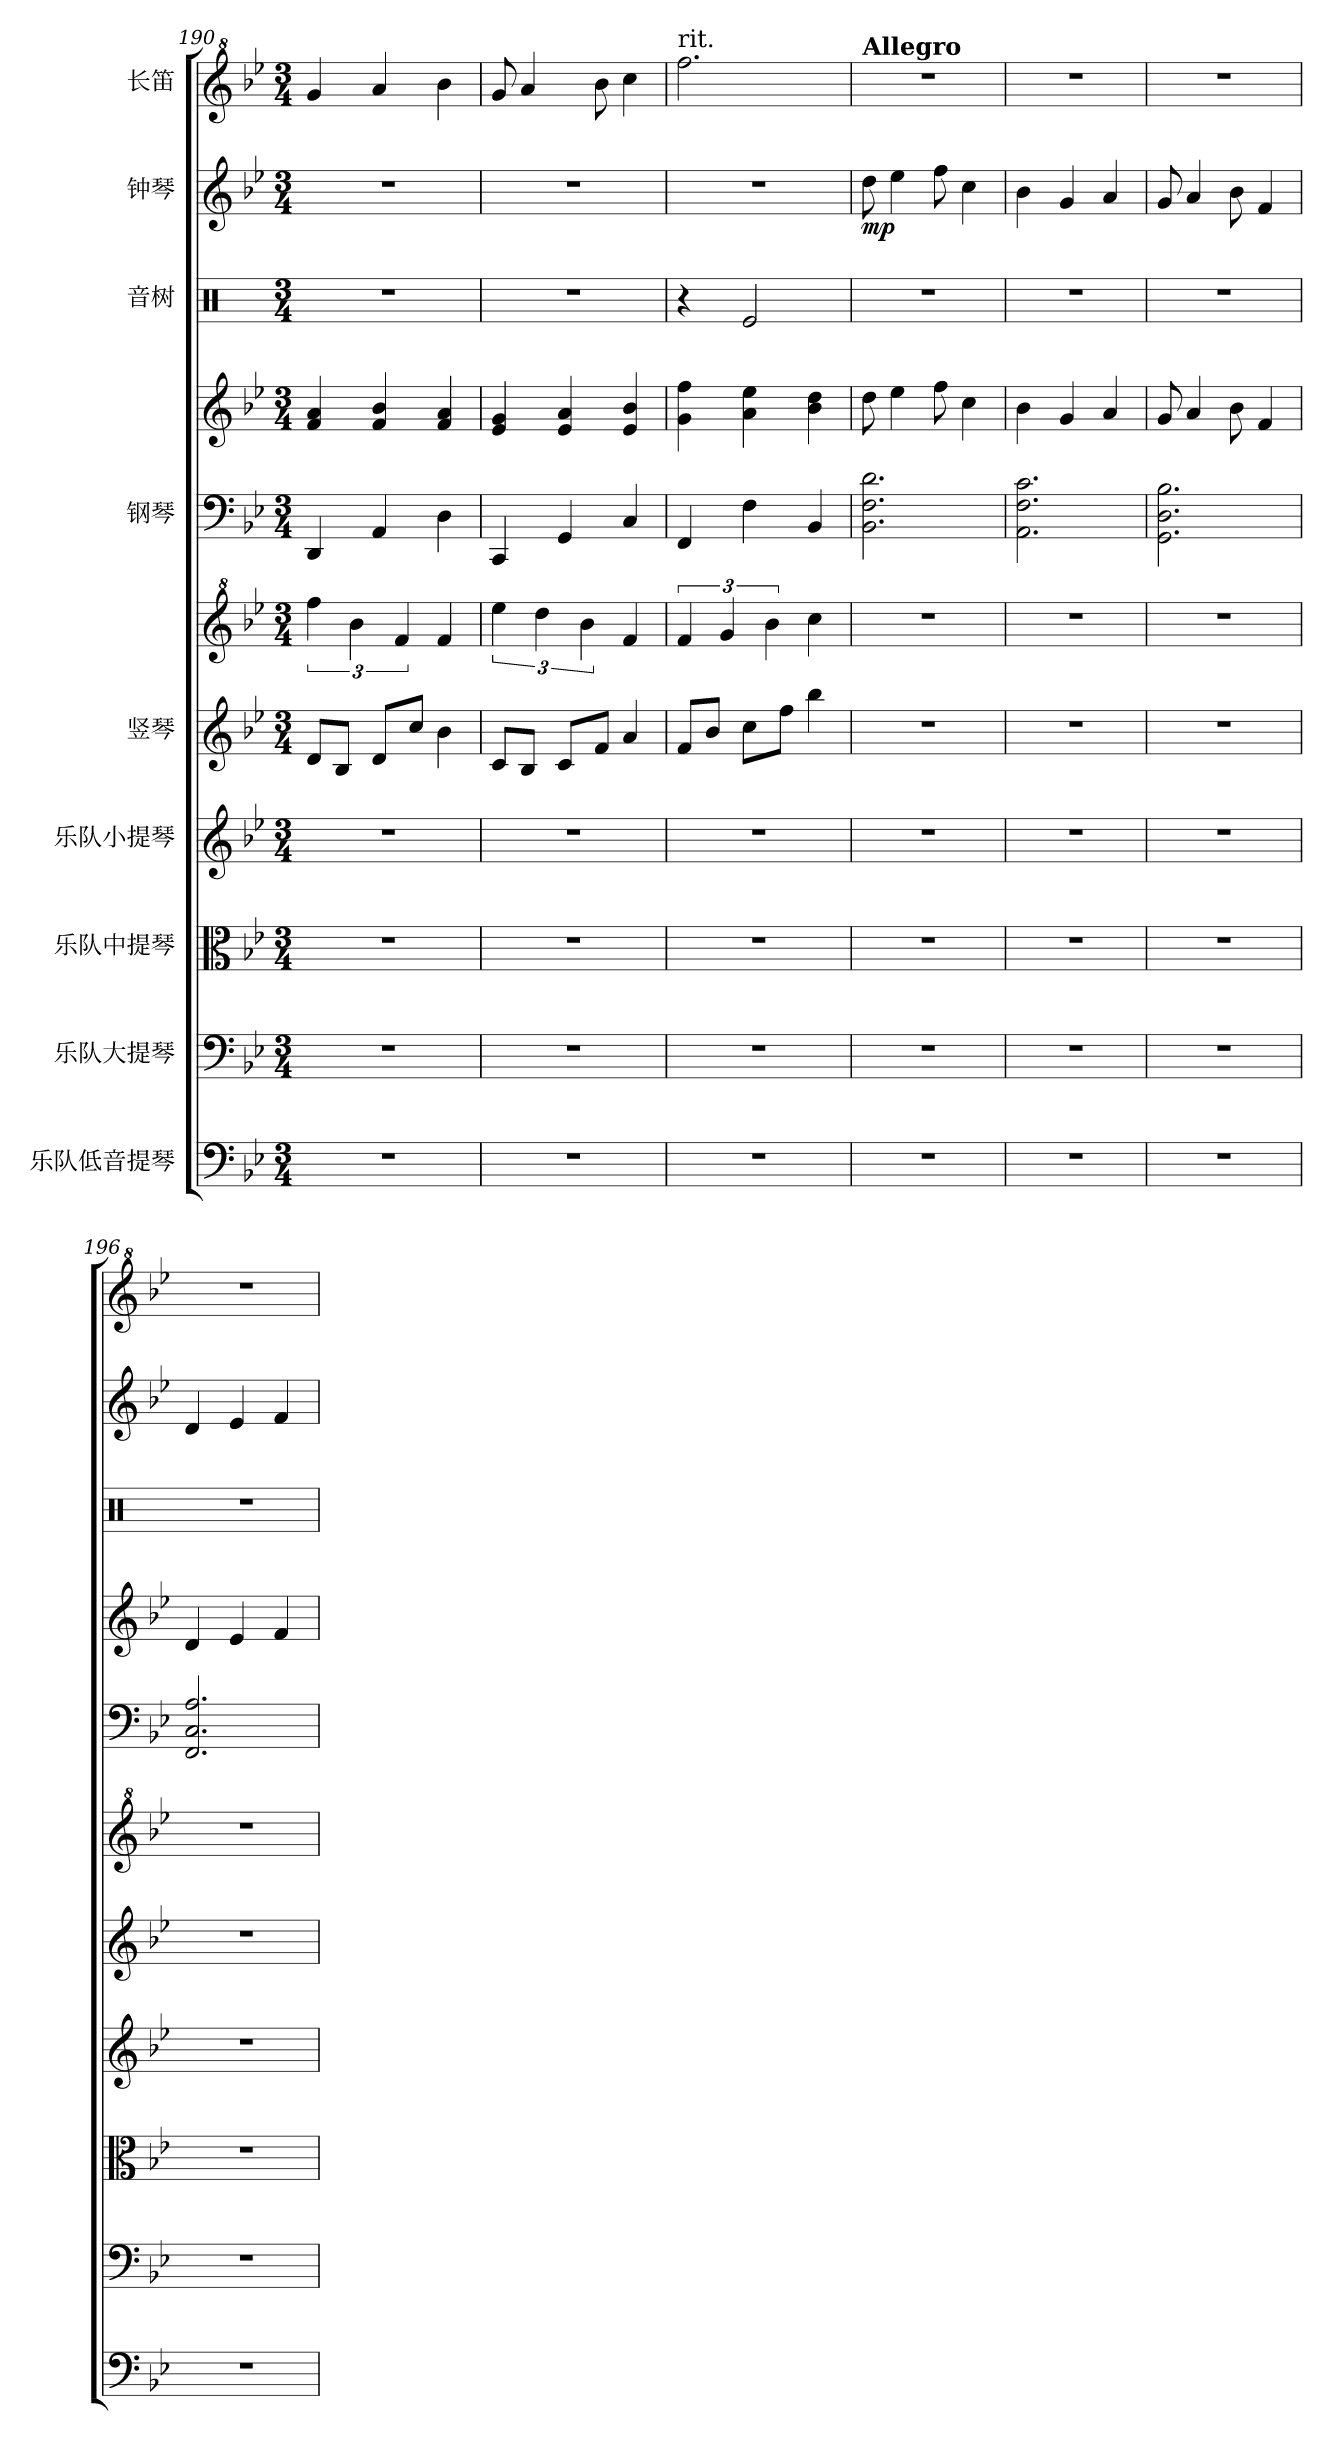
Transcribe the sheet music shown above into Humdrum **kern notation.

**kern	**kern	**kern	**kern	**kern	**kern	**kern	**kern	**kern	**kern	**dynam	**kern
*part9	*part8	*part7	*part6	*part5	*part5	*part4	*part4	*part3	*part2	*part2	*part1
*staff11	*staff10	*staff9	*staff8	*staff7	*staff6	*staff5	*staff4	*staff3	*staff2	*staff2	*staff1
*I"乐队低音提琴	*I"乐队大提琴	*I"乐队中提琴	*I"乐队小提琴	*I"竖琴	*	*I"钢琴	*	*I"音树	*I"钟琴	*	*I"长笛
*clefF4	*clefF4	*clefC3	*clefG2	*clefG2	*clefG^2	*clefF4	*clefG2	*clefX	*clefG2	*	*clefG^2
*ITrd7c12	*	*	*	*	*	*	*	*	*ITrd-14c-24	*	*
*k[b-e-]	*k[b-e-]	*k[b-e-]	*k[b-e-]	*k[b-e-]	*k[b-e-]	*k[b-e-]	*k[b-e-]	*k[]	*k[b-e-]	*	*k[b-e-]
*M3/4	*M3/4	*M3/4	*M3/4	*M3/4	*M3/4	*M3/4	*M3/4	*M3/4	*M3/4	*	*M3/4
=190	=190	=190	=190	=190	=190	=190	=190	=190	=190	=190	=190
2.r	2.r	2.r	2.r	8d/L	6fff\	4DD/	4f/ 4a/	2.r	2.r	.	4gg/
.	.	.	.	8B-/J	.	.	.	.	.	.	.
.	.	.	.	.	6bb-\	.	.	.	.	.	.
.	.	.	.	8d/L	.	4AA/	4f/ 4b-/	.	.	.	4aa/
.	.	.	.	.	6ff/	.	.	.	.	.	.
.	.	.	.	8cc/J	.	.	.	.	.	.	.
.	.	.	.	4b-\	4ff/	4D\	4f/ 4a/	.	.	.	4bb-\
=191	=191	=191	=191	=191	=191	=191	=191	=191	=191	=191	=191
2.r	2.r	2.r	2.r	8c/L	6eee-\	4CC/	4e-/ 4g/	2.r	2.r	.	8gg/
.	.	.	.	8B-/J	.	.	.	.	.	.	4aa/
.	.	.	.	.	6ddd\	.	.	.	.	.	.
.	.	.	.	8c/L	.	4GG/	4e-/ 4a/	.	.	.	.
.	.	.	.	.	6bb-\	.	.	.	.	.	.
.	.	.	.	8f/J	.	.	.	.	.	.	8bb-\
.	.	.	.	4a/	4ff/	4C/	4e-/ 4b-/	.	.	.	4ccc\
=192	=192	=192	=192	=192	=192	=192	=192	=192	=192	=192	=192
!	!	!	!	!	!	!	!	!	!	!	!LO:TX:a:t=rit.
2.r	2.r	2.r	2.r	8f/L	6ff/	4FF/	4g\ 4ff\	4r	2.r	.	2.fff\
.	.	.	.	8b-/J	.	.	.	.	.	.	.
.	.	.	.	.	6gg/	.	.	.	.	.	.
.	.	.	.	8cc\L	.	4F\	4a\ 4ee-\	2Re/	.	.	.
.	.	.	.	.	6bb-\	.	.	.	.	.	.
.	.	.	.	8ff\J	.	.	.	.	.	.	.
.	.	.	.	4bb-\	4ccc\	4BB-/	4b-\ 4dd\	.	.	.	.
=193	=193	=193	=193	=193	=193	=193	=193	=193	=193	=193	=193
!	!	!	!	!	!	!	!	!	!	!	!LO:TX:a:B:t=Allegro
!	!	!	!	!	!	!	!	!	!	!LO:DY:b	!
2.r	2.r	2.r	2.r	2.r	2.r	2.BB-\ 2.F\ 2.d\	8dd\	2.r	8dddd\	mp	2.r
.	.	.	.	.	.	.	4ee-\	.	4eeee-\	.	.
.	.	.	.	.	.	.	8ff\	.	8ffff\	.	.
.	.	.	.	.	.	.	4cc\	.	4cccc\	.	.
!!LO:PB:g=z
=194	=194	=194	=194	=194	=194	=194	=194	=194	=194	=194	=194
2.r	2.r	2.r	2.r	2.r	2.r	2.AA\ 2.F\ 2.c\	4b-\	2.r	4bbb-\	.	2.r
.	.	.	.	.	.	.	4g/	.	4ggg/	.	.
.	.	.	.	.	.	.	4a/	.	4aaa/	.	.
=195	=195	=195	=195	=195	=195	=195	=195	=195	=195	=195	=195
2.r	2.r	2.r	2.r	2.r	2.r	2.GG\ 2.D\ 2.B-\	8g/	2.r	8ggg/	.	2.r
.	.	.	.	.	.	.	4a/	.	4aaa/	.	.
.	.	.	.	.	.	.	8b-\	.	8bbb-\	.	.
.	.	.	.	.	.	.	4f/	.	4fff/	.	.
=196	=196	=196	=196	=196	=196	=196	=196	=196	=196	=196	=196
2.r	2.r	2.r	2.r	2.r	2.r	2.FF/ 2.C/ 2.A/	4d/	2.r	4ddd/	.	2.r
.	.	.	.	.	.	.	4e-/	.	4eee-/	.	.
.	.	.	.	.	.	.	4f/	.	4fff/	.	.
=	=	=	=	=	=	=	=	=	=	=	=
*-	*-	*-	*-	*-	*-	*-	*-	*-	*-	*-	*-
